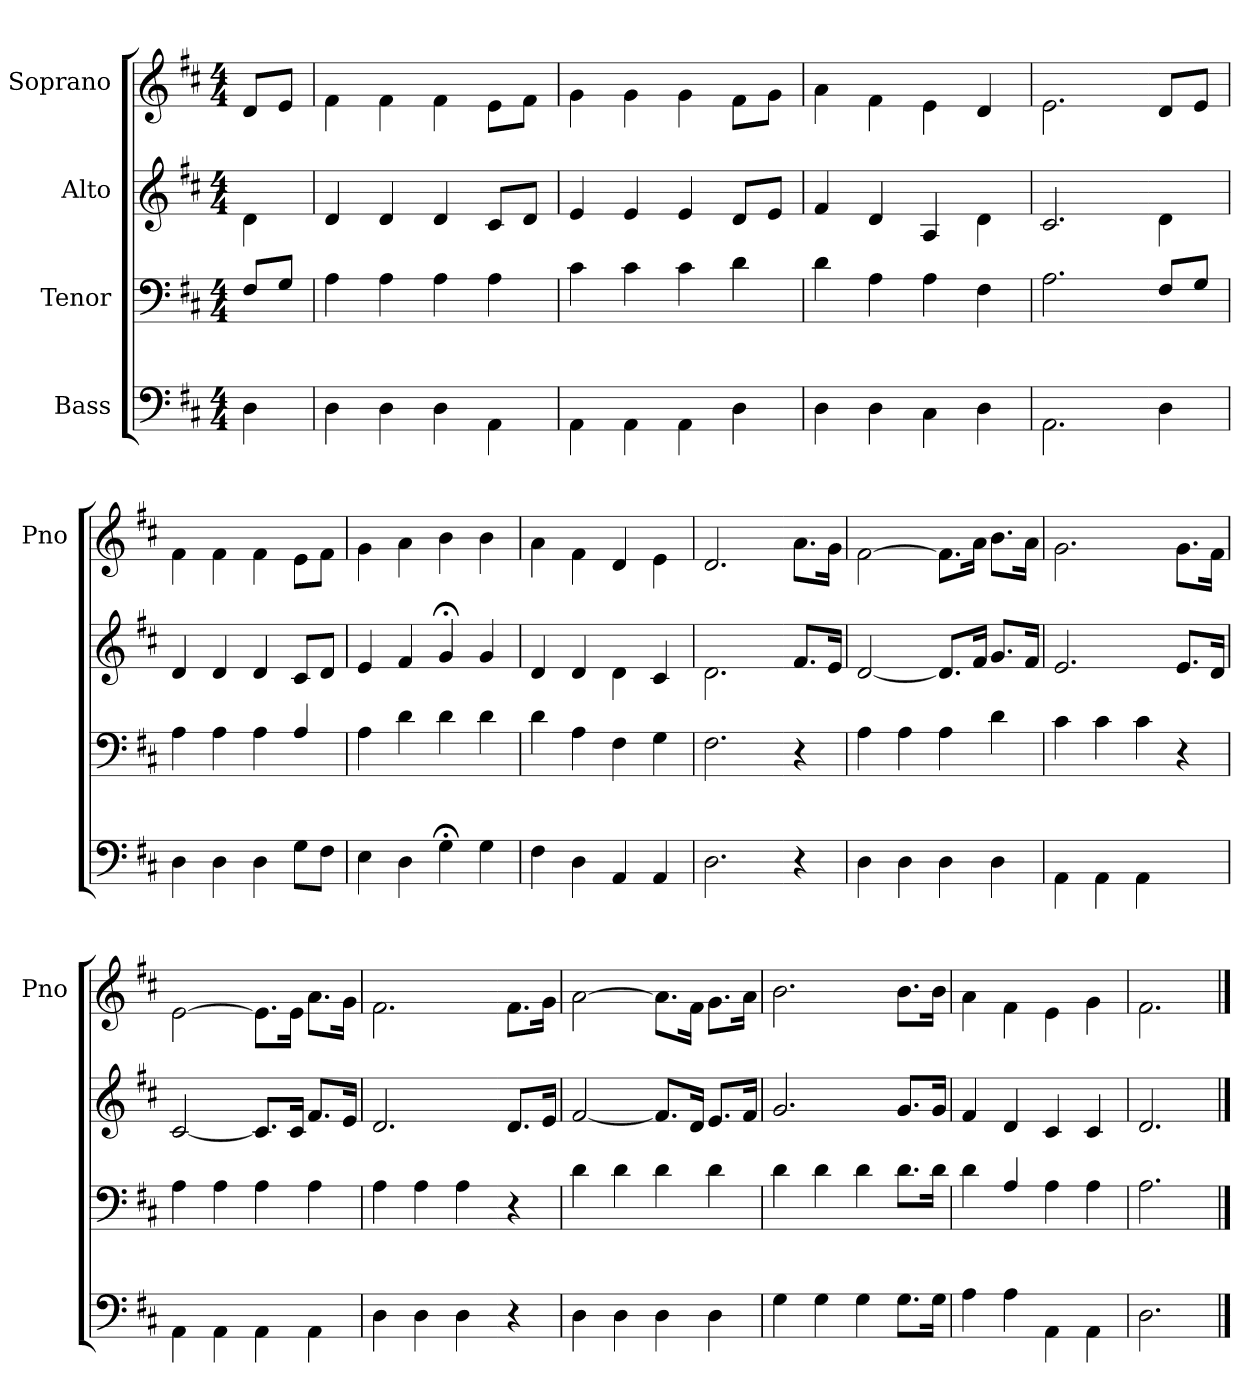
**kern	**kern	**kern	**kern
*part4	*part3	*part2	*part1
*staff4	*staff3	*staff2	*staff1
*I"Bass	*I"Tenor	*I"Alto	*I"Soprano
*	*	*	*I'Pno
*clefF4	*clefF4	*clefG2	*clefG2
*k[f#c#]	*k[f#c#]	*k[f#c#]	*k[f#c#]
*D:	*D:	*D:	*D:
*M4/4	*M4/4	*M4/4	*M4/4
=	=	=	=
4D\	8F#/L	4d\	8d/L
.	8G/J	.	8e/J
=	=	=	=
4D\	4A\	4d/	4f#\
4D\	4A\	4d/	4f#\
4D\	4A\	4d/	4f#\
4AA\	4A\	8c#/L	8e\L
.	.	8d/J	8f#\J
=	=	=	=
4AA\	4c#\	4e/	4g\
4AA\	4c#\	4e/	4g\
4AA\	4c#\	4e/	4g\
4D\	4d\	8d/L	8f#\L
.	.	8e/J	8g\J
=	=	=	=
4D\	4d\	4f#/	4a\
4D\	4A\	4d/	4f#\
4C#\	4A\	4A/	4e\
4D\	4F#\	4d\	4d/
=	=	=	=
2.AA\	2.A\	2.c#/	2.e\
=-	=-	=-	=-
4D\	8F#/L	4d\	8d/L
.	8G/J	.	8e/J
=	=	=	=
4D\	4A\	4d/	4f#\
4D\	4A\	4d/	4f#\
4D\	4A\	4d/	4f#\
8G\L	4A/	8c#/L	8e\L
8F#\J	.	8d/J	8f#\J
=	=	=	=
4E\	4A\	4e/	4g\
4D\	4d\	4f#/	4a\
4G;\	4d\	4g;</	4b\
4G\	4d\	4g/	4b\
=	=	=	=
4F#\	4d\	4d/	4a\
4D\	4A\	4d/	4f#\
4AA/	4F#\	4d\	4d/
4AA/	4G\	4c#/	4e\
=	=	=	=
2.D\	2.F#\	2.d\	2.d/
=-	=-	=-	=-
4r	4r	8.f#/L	8.a\L
.	.	16e/Jk	16g\Jk
=	=	=	=
4D\	4A\	[2d/	[2f#\
4D\	4A\	.	.
4D\	4A\	8.d/L]	8.f#\L]
.	.	16f#/Jk	16a\Jk
4D\	4d\	8.g/L	8.b\L
.	.	16f#/Jk	16a\Jk
=	=	=	=
4AA\	4c#\	2.e/	2.g\
4AA\	4c#\	.	.
4AA\	4c#\	.	.
4ryy	4r	8.e/L	8.g\L
.	.	16d/Jk	16f#\Jk
=	=	=	=
4AA\	4A\	[2c#/	[2e\
4AA\	4A\	.	.
4AA\	4A\	8.c#/L]	8.e\L]
.	.	16c#/Jk	16e\Jk
4AA\	4A\	8.f#/L	8.a\L
.	.	16e/Jk	16g\Jk
=	=	=	=
4D\	4A\	2.d/	2.f#\
4D\	4A\	.	.
4D\	4A\	.	.
=-	=-	=-	=-
4r	4r	8.d/L	8.f#\L
.	.	16e/Jk	16g\Jk
=	=	=	=
4D\	4d\	[2f#/	[2a\
4D\	4d\	.	.
4D\	4d\	8.f#/L]	8.a\L]
.	.	16d/Jk	16f#\Jk
4D\	4d\	8.e/L	8.g\L
.	.	16f#/Jk	16a\Jk
=	=	=	=
4G\	4d\	2.g/	2.b\
4G\	4d\	.	.
4G\	4d\	.	.
8.G\L	8.d\L	8.g/L	8.b\L
16G\Jk	16d\Jk	16g/Jk	16b\Jk
=	=	=	=
4A\	4d\	4f#/	4a\
4A\	4A/	4d/	4f#\
4AA\	4A\	4c#/	4e\
4AA\	4A\	4c#/	4g\
=	=	=	=
2.D\	2.A\	2.d/	2.f#\
==	==	==	==
*-	*-	*-	*-
